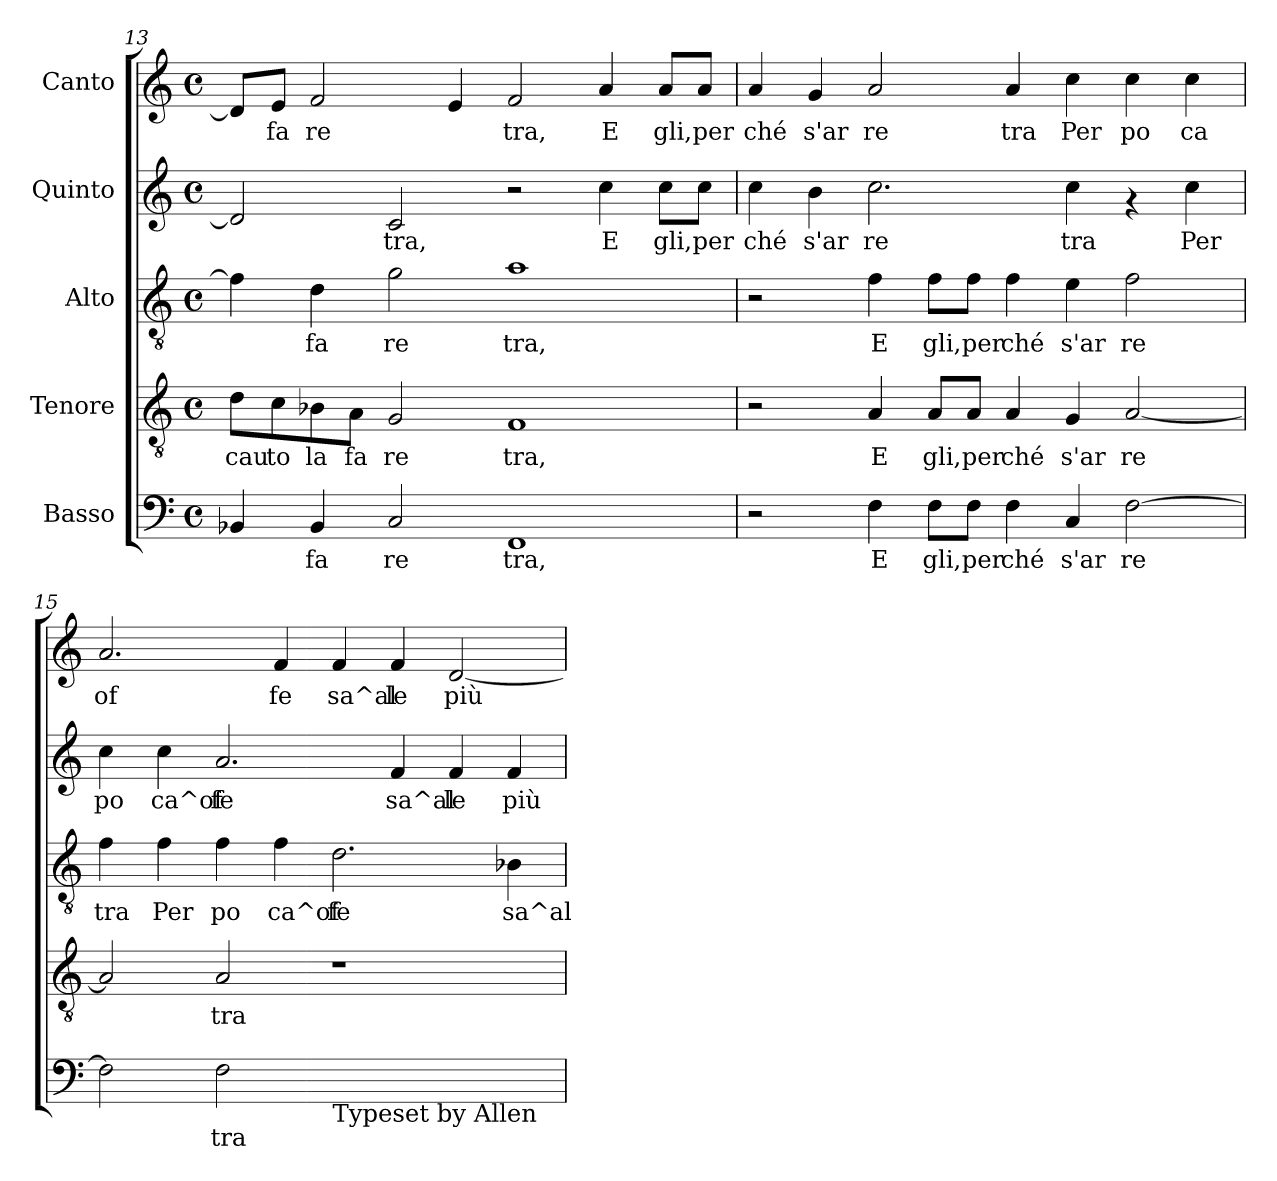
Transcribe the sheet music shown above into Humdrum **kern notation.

**kern	**text	**kern	**text	**kern	**text	**kern	**text	**kern	**text
*part5	*part5	*part4	*part4	*part3	*part3	*part2	*part2	*part1	*part1
*staff5	*staff5	*staff4	*staff4	*staff3	*staff3	*staff2	*staff2	*staff1	*staff1
*I"Basso	*	*I"Tenore	*	*I"Alto	*	*I"Quinto	*	*I"Canto	*
*clefF4	*	*clefGv2	*	*clefGv2	*	*clefG2	*	*clefG2	*
*k[]	*	*k[]	*	*k[]	*	*k[]	*	*k[]	*
*C:	*	*C:	*	*C:	*	*C:	*	*C:	*
*M4/4	*	*M4/4	*	*M4/4	*	*M4/4	*	*M4/4	*
*met(c)	*	*met(c)	*	*met(c)	*	*met(c)	*	*met(c)	*
=13	=13	=13	=13	=13	=13	=13	=13	=13	=13
!	!LO:LY:b:cj	!	!LO:LY:b:cj	!	!LO:LY:b:cj	!	!LO:LY:b:cj	!	!LO:LY:b:cj
4BB-X/	.	8d\L	cau	4f\]	.	2d/]	.	8d/L]	.
!	!	!	!LO:LY:b:cj	!	!	!	!	!	!LO:LY:b:cj
.	.	8c\	to	.	.	.	.	8e/J	fa
!	!LO:LY:b:cj	!	!LO:LY:b:cj	!	!LO:LY:b:cj	!	!	!	!LO:LY:b:cj
4BB-/	fa	8B-X\	la	4d\	fa	.	.	2f/	re
!	!	!	!LO:LY:b:cj	!	!	!	!	!	!
.	.	8A\J	fa	.	.	.	.	.	.
!	!LO:LY:b:cj	!	!LO:LY:b:cj	!	!LO:LY:b:cj	!	!LO:LY:b:cj	!	!
2C/	re	2G/	re	2g\	re	2c/	tra,	.	.
!	!	!	!	!	!	!	!	!	!LO:LY:b:cj
.	.	.	.	.	.	.	.	4e/	.
!	!LO:LY:b:cj	!	!LO:LY:b:cj	!	!LO:LY:b:cj	!	!	!	!LO:LY:b:cj
1FF	tra,	1F	tra,	1a	tra,	2r	.	2f/	tra,
!	!	!	!	!	!	!	!LO:LY:b:cj	!	!LO:LY:b:cj
.	.	.	.	.	.	4cc\	E	4a/	E
!	!	!	!	!	!	!	!LO:LY:b:cj	!	!LO:LY:b:cj
.	.	.	.	.	.	8cc\L	gli,	8a/L	gli,
!	!	!	!	!	!	!	!LO:LY:b:cj	!	!LO:LY:b:cj
.	.	.	.	.	.	8cc\J	per	8a/J	per
=14	=14	=14	=14	=14	=14	=14	=14	=14	=14
!	!	!	!	!	!	!	!LO:LY:b:cj	!	!LO:LY:b:cj
2r	.	2r	.	2r	.	4cc\	ché	4a/	ché
!	!	!	!	!	!	!	!LO:LY:b:cj	!	!LO:LY:b:cj
.	.	.	.	.	.	4b\	s'ar	4g/	s'ar
!	!LO:LY:b:cj	!	!LO:LY:b:cj	!	!LO:LY:b:cj	!	!LO:LY:b:cj	!	!LO:LY:b:cj
4F\	E	4A/	E	4f\	E	2.cc\	re	2a/	re
!	!LO:LY:b:cj	!	!LO:LY:b:cj	!	!LO:LY:b:cj	!	!	!	!
8F\L	gli,	8A/L	gli,	8f\L	gli,	.	.	.	.
!	!LO:LY:b:cj	!	!LO:LY:b:cj	!	!LO:LY:b:cj	!	!	!	!
8F\J	per	8A/J	per	8f\J	per	.	.	.	.
!	!LO:LY:b:cj	!	!LO:LY:b:cj	!	!LO:LY:b:cj	!	!	!	!LO:LY:b:cj
4F\	ché	4A/	ché	4f\	ché	.	.	4a/	tra
!	!LO:LY:b:cj	!	!LO:LY:b:cj	!	!LO:LY:b:cj	!	!LO:LY:b:cj	!	!LO:LY:b:cj
4C/	s'ar	4G/	s'ar	4e\	s'ar	4cc\	tra	4cc\	Per
!	!LO:LY:b:cj	!	!LO:LY:b:cj	!	!LO:LY:b:cj	!	!	!	!LO:LY:b:cj
[<2F\	re	[<2A/	re	2f\	re	4rf	.	4cc\	po
!	!	!	!	!	!	!	!LO:LY:b:cj	!	!LO:LY:b:cj
.	.	.	.	.	.	4cc\	Per	4cc\	ca
!!LO:PB:g=z
=15	=15	=15	=15	=15	=15	=15	=15	=15	=15
!	!LO:LY:b:cj	!	!LO:LY:b:cj	!	!LO:LY:b:cj	!	!LO:LY:b:cj	!	!LO:LY:b:cj
2F\]	.	2A/]	.	4f\	tra	4cc\	po	2.a/	of
!	!	!	!	!	!LO:LY:b:cj	!	!LO:LY:b:cj	!	!
.	.	.	.	4f\	Per	4cc\	ca^of	.	.
!	!LO:LY:b:cj	!	!LO:LY:b:cj	!	!LO:LY:b:cj	!	!LO:LY:b:cj	!	!
2F\	tra	2A/	tra	4f\	po	2.a/	fe	.	.
!	!	!	!	!	!LO:LY:b:cj	!	!	!	!LO:LY:b:cj
.	.	.	.	4f\	ca^of	.	.	4f/	fe
!LO:TX:b:t=Typeset by Allen	!	!	!	!	!	!	!	!	!
!	!	!	!	!	!LO:LY:b:cj	!	!	!	!LO:LY:b:cj
1ryy	.	1r	.	2.d\	fe	.	.	4f/	sa^al
!	!	!	!	!	!	!	!LO:LY:b:cj	!	!LO:LY:b:cj
.	.	.	.	.	.	4f/	sa^al	4f/	le
!	!	!	!	!	!	!	!LO:LY:b:cj	!	!LO:LY:b:cj
.	.	.	.	.	.	4f/	le	[<2d/	più
!	!	!	!	!	!LO:LY:b:cj	!	!LO:LY:b:cj	!	!
.	.	.	.	4B-X\	sa^al	4f/	più	.	.
=	=	=	=	=	=	=	=	=	=
*-	*-	*-	*-	*-	*-	*-	*-	*-	*-
